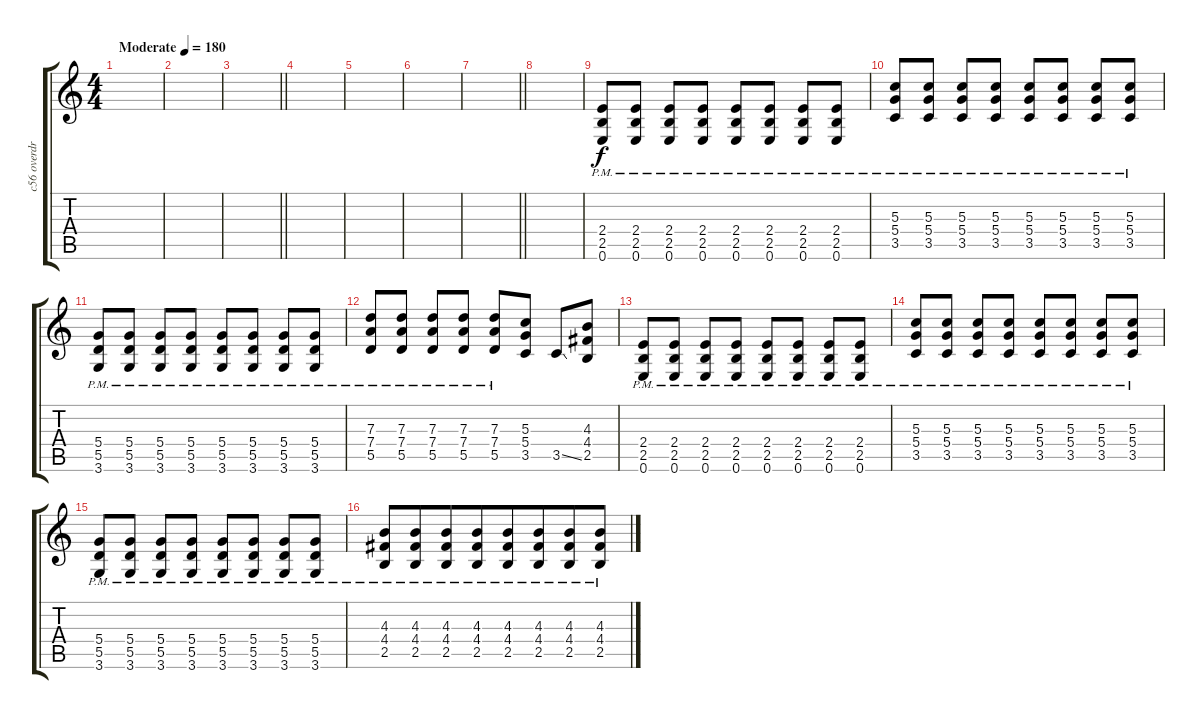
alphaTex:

\track ("c56 overdrive" "c56 overdr") {instrument distortionguitar}
\staff {score tabs}
\tuning (E4 B3 G3 D3 A2 E2) {hide}
\ts (4 4)
\tempo (180 "Moderate")
\clef g2
\ks c
|
|
\barLineRight lightlight
|
|
|
|
\barLineRight lightlight
|
|
(2.4{pm} 2.5{pm} 0.6{pm}).8 (2.4{pm} 2.5{pm} 0.6{pm}).8 (2.4{pm} 2.5{pm} 0.6{pm}).8 (2.4{pm} 2.5{pm} 0.6{pm}).8 (2.4{pm} 2.5{pm} 0.6{pm}).8 (2.4{pm} 2.5{pm} 0.6{pm}).8 (2.4{pm} 2.5{pm} 0.6{pm}).8 (2.4{pm} 2.5{pm} 0.6{pm}).8 |
(5.3{pm} 5.4{pm} 3.5{pm}).8 (5.3{pm} 5.4{pm} 3.5{pm}).8 (5.3{pm} 5.4{pm} 3.5{pm}).8 (5.3{pm} 5.4{pm} 3.5{pm}).8 (5.3{pm} 5.4{pm} 3.5{pm}).8 (5.3{pm} 5.4{pm} 3.5{pm}).8 (5.3{pm} 5.4{pm} 3.5{pm}).8 (5.3{pm} 5.4{pm} 3.5{pm}).8 |
(5.4{pm} 5.5{pm} 3.6{pm}).8 (5.4{pm} 5.5{pm} 3.6{pm}).8 (5.4{pm} 5.5{pm} 3.6{pm}).8 (5.4{pm} 5.5{pm} 3.6{pm}).8 (5.4{pm} 5.5{pm} 3.6{pm}).8 (5.4{pm} 5.5{pm} 3.6{pm}).8 (5.4{pm} 5.5{pm} 3.6{pm}).8 (5.4{pm} 5.5{pm} 3.6{pm}).8 |
(7.3{pm} 7.4{pm} 5.5{pm}).8 (7.3{pm} 7.4{pm} 5.5{pm}).8 (7.3{pm} 7.4{pm} 5.5{pm}).8 (7.3{pm} 7.4{pm} 5.5{pm}).8 (7.3{pm} 7.4{pm} 5.5{pm}).8 (5.3 5.4 3.5).8 3.5{ss}.8 (4.3 4.4 2.5).8 |
(2.4{pm} 2.5{pm} 0.6{pm}).8 (2.4{pm} 2.5{pm} 0.6{pm}).8 (2.4{pm} 2.5{pm} 0.6{pm}).8 (2.4{pm} 2.5{pm} 0.6{pm}).8 (2.4{pm} 2.5{pm} 0.6{pm}).8 (2.4{pm} 2.5{pm} 0.6{pm}).8 (2.4{pm} 2.5{pm} 0.6{pm}).8 (2.4{pm} 2.5{pm} 0.6{pm}).8 |
(5.3{pm} 5.4{pm} 3.5{pm}).8 (5.3{pm} 5.4{pm} 3.5{pm}).8 (5.3{pm} 5.4{pm} 3.5{pm}).8 (5.3{pm} 5.4{pm} 3.5{pm}).8 (5.3{pm} 5.4{pm} 3.5{pm}).8 (5.3{pm} 5.4{pm} 3.5{pm}).8 (5.3{pm} 5.4{pm} 3.5{pm}).8 (5.3{pm} 5.4{pm} 3.5{pm}).8 |
(5.4{pm} 5.5{pm} 3.6{pm}).8 (5.4{pm} 5.5{pm} 3.6{pm}).8 (5.4{pm} 5.5{pm} 3.6{pm}).8 (5.4{pm} 5.5{pm} 3.6{pm}).8 (5.4{pm} 5.5{pm} 3.6{pm}).8 (5.4{pm} 5.5{pm} 3.6{pm}).8 (5.4{pm} 5.5{pm} 3.6{pm}).8 (5.4{pm} 5.5{pm} 3.6{pm}).8 |
(4.3{pm} 4.4{pm} 2.5{pm}).8 (4.3{pm} 4.4{pm} 2.5{pm}).8{beam merge} (4.3{pm} 4.4{pm} 2.5{pm}).8 (4.3{pm} 4.4{pm} 2.5{pm}).8{beam merge} (4.3{pm} 4.4{pm} 2.5{pm}).8 (4.3{pm} 4.4{pm} 2.5{pm}).8{beam merge} (4.3{pm} 4.4{pm} 2.5{pm}).8 (4.3{pm} 4.4{pm} 2.5{pm}).8
